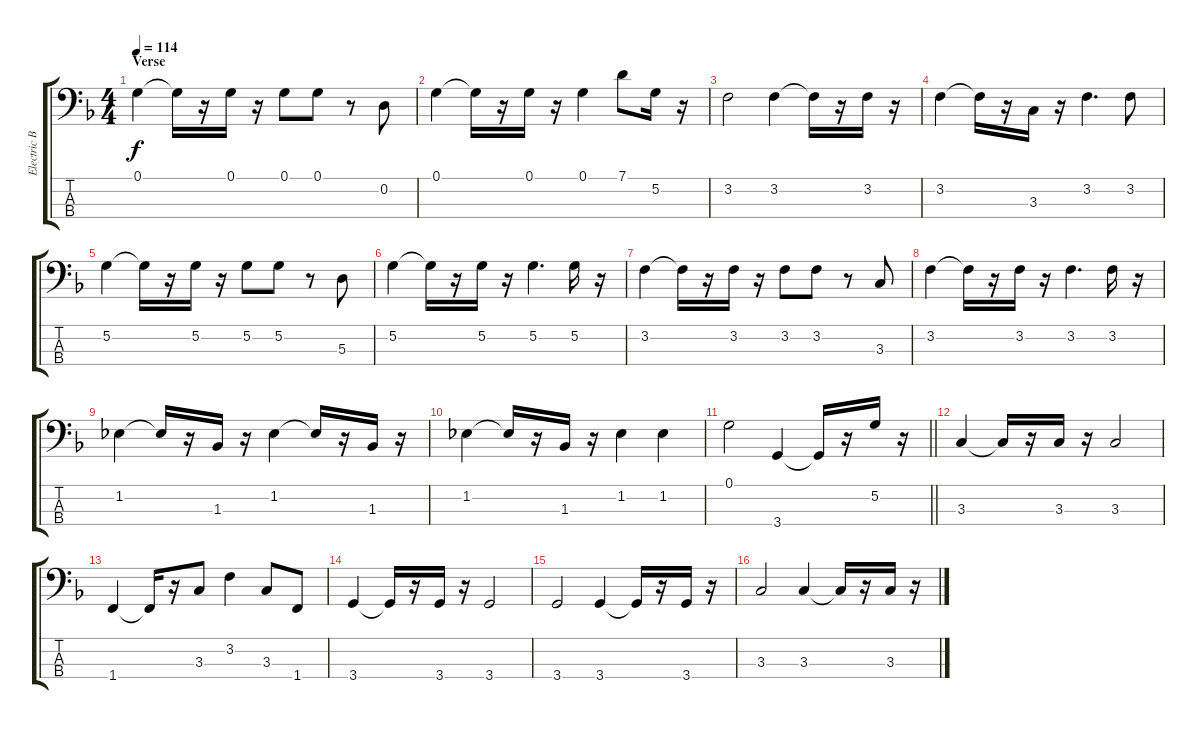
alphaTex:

\track ("Electric Bass (Finger)" "Electric B") {instrument electricbassfinger}
\staff {score tabs}
\tuning (G2 D2 A1 E1) {hide}
\ts (4 4)
\section ("" "Verse")
\tempo 114
\clef f4
\ks f
0.1.4{dy f} 0.1{t}.16 r.16 0.1.16 r.16 0.1.8 0.1.8 r.8 0.2.8 |
0.1.4 0.1{t}.16 r.16 0.1.16 r.16 0.1.4 7.1.8 5.2.16 r.16 |
3.2.2 3.2.4 3.2{t}.16 r.16 3.2.16 r.16 |
3.2.4 3.2{t}.16 r.16 3.3.16 r.16 3.2.4{d} 3.2.8 |
5.2.4 5.2{t}.16 r.16 5.2.16 r.16 5.2.8 5.2.8 r.8 5.3.8 |
5.2.4 5.2{t}.16 r.16 5.2.16 r.16 5.2.4{d} 5.2.16 r.16 |
3.2.4 3.2{t}.16 r.16 3.2.16 r.16 3.2.8 3.2.8 r.8 3.3.8 |
3.2.4 3.2{t}.16 r.16 3.2.16 r.16 3.2.4{d} 3.2.16 r.16 |
1.2.4 1.2{t}.16 r.16 1.3.16 r.16 1.2.4 1.2{t}.16 r.16 1.3.16 r.16 |
1.2.4 1.2{t}.16 r.16 1.3.16 r.16 1.2.4 1.2.4 |
\barLineRight lightlight
0.1.2 3.4.4 3.4{t}.16 r.16 5.2.16 r.16 |
3.3.4 3.3{t}.16 r.16 3.3.16 r.16 3.3.2 |
1.4.4 1.4{t}.16 r.16 3.3.8 3.2.4 3.3.8 1.4.8 |
3.4.4 3.4{t}.16 r.16 3.4.16 r.16 3.4.2 |
3.4.2 3.4.4 3.4{t}.16 r.16 3.4.16 r.16 |
3.3.2 3.3.4 3.3{t}.16 r.16 3.3.16 r.16
